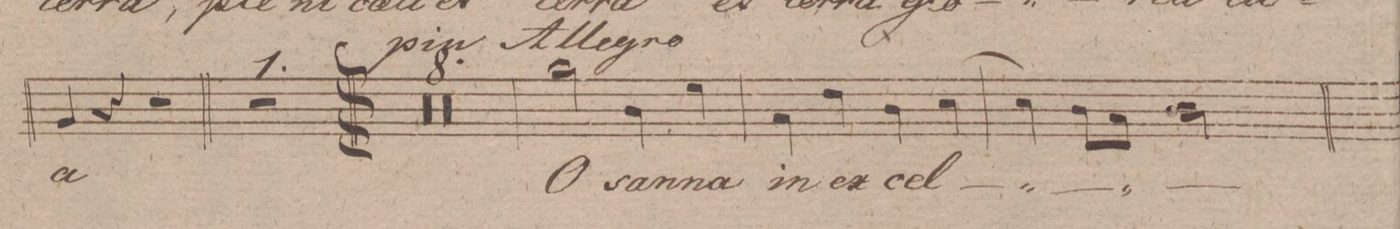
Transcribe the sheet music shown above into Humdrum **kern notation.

**kern	**text	**dynam
*I"Baſso.	*	*
*clefF4	*	*
*k[f#c#g#d#]	*	*
*met(c)	*	*
*M4/4	*	*
4BB/	-a	.
4r	.	.
2r	.	.
=50||	=50||	=50||
1r	.	.
=51	=51	=51
00r	.	.
=52	=52	=52
=53	=53	=53
=54	=54	=54
=55	=55	=55
00r	.	.
=56	=56	=56
=57	=57	=57
=58	=58	=58
=59	=59	=59
2B\	O-	.
4D#\	-san-	.
4G#\	-na	.
=60	=60	=60
4C#\	in	.
4F#\	ex-	.
4D#\	-cel-	.
[4E\	.	.
=61	=61	=61
4E\]	.	.
8D#L\	.	.
8C#/J	.	.
2D#\	.	.
=62	=62	=62
*-	*-	*-
